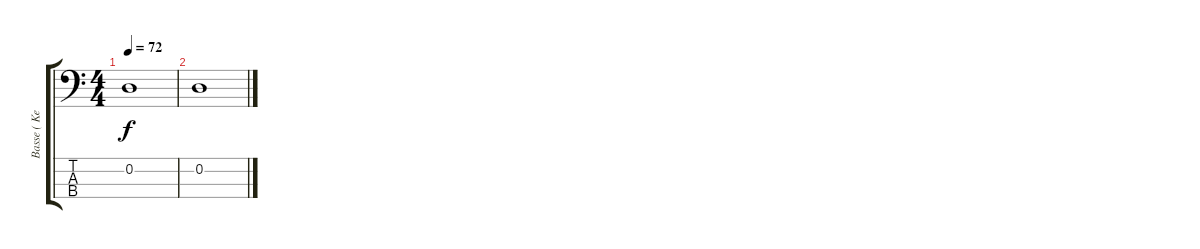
\track ("Basse ( Keith Duffy )" "Basse ( Ke") {instrument acousticbass}
\staff {score tabs}
\tuning (G2 D2 A1 E1) {hide}
\ts (4 4)
\tempo 72
\clef f4
\ks c
0.2.1{dy f} |
0.2.1
